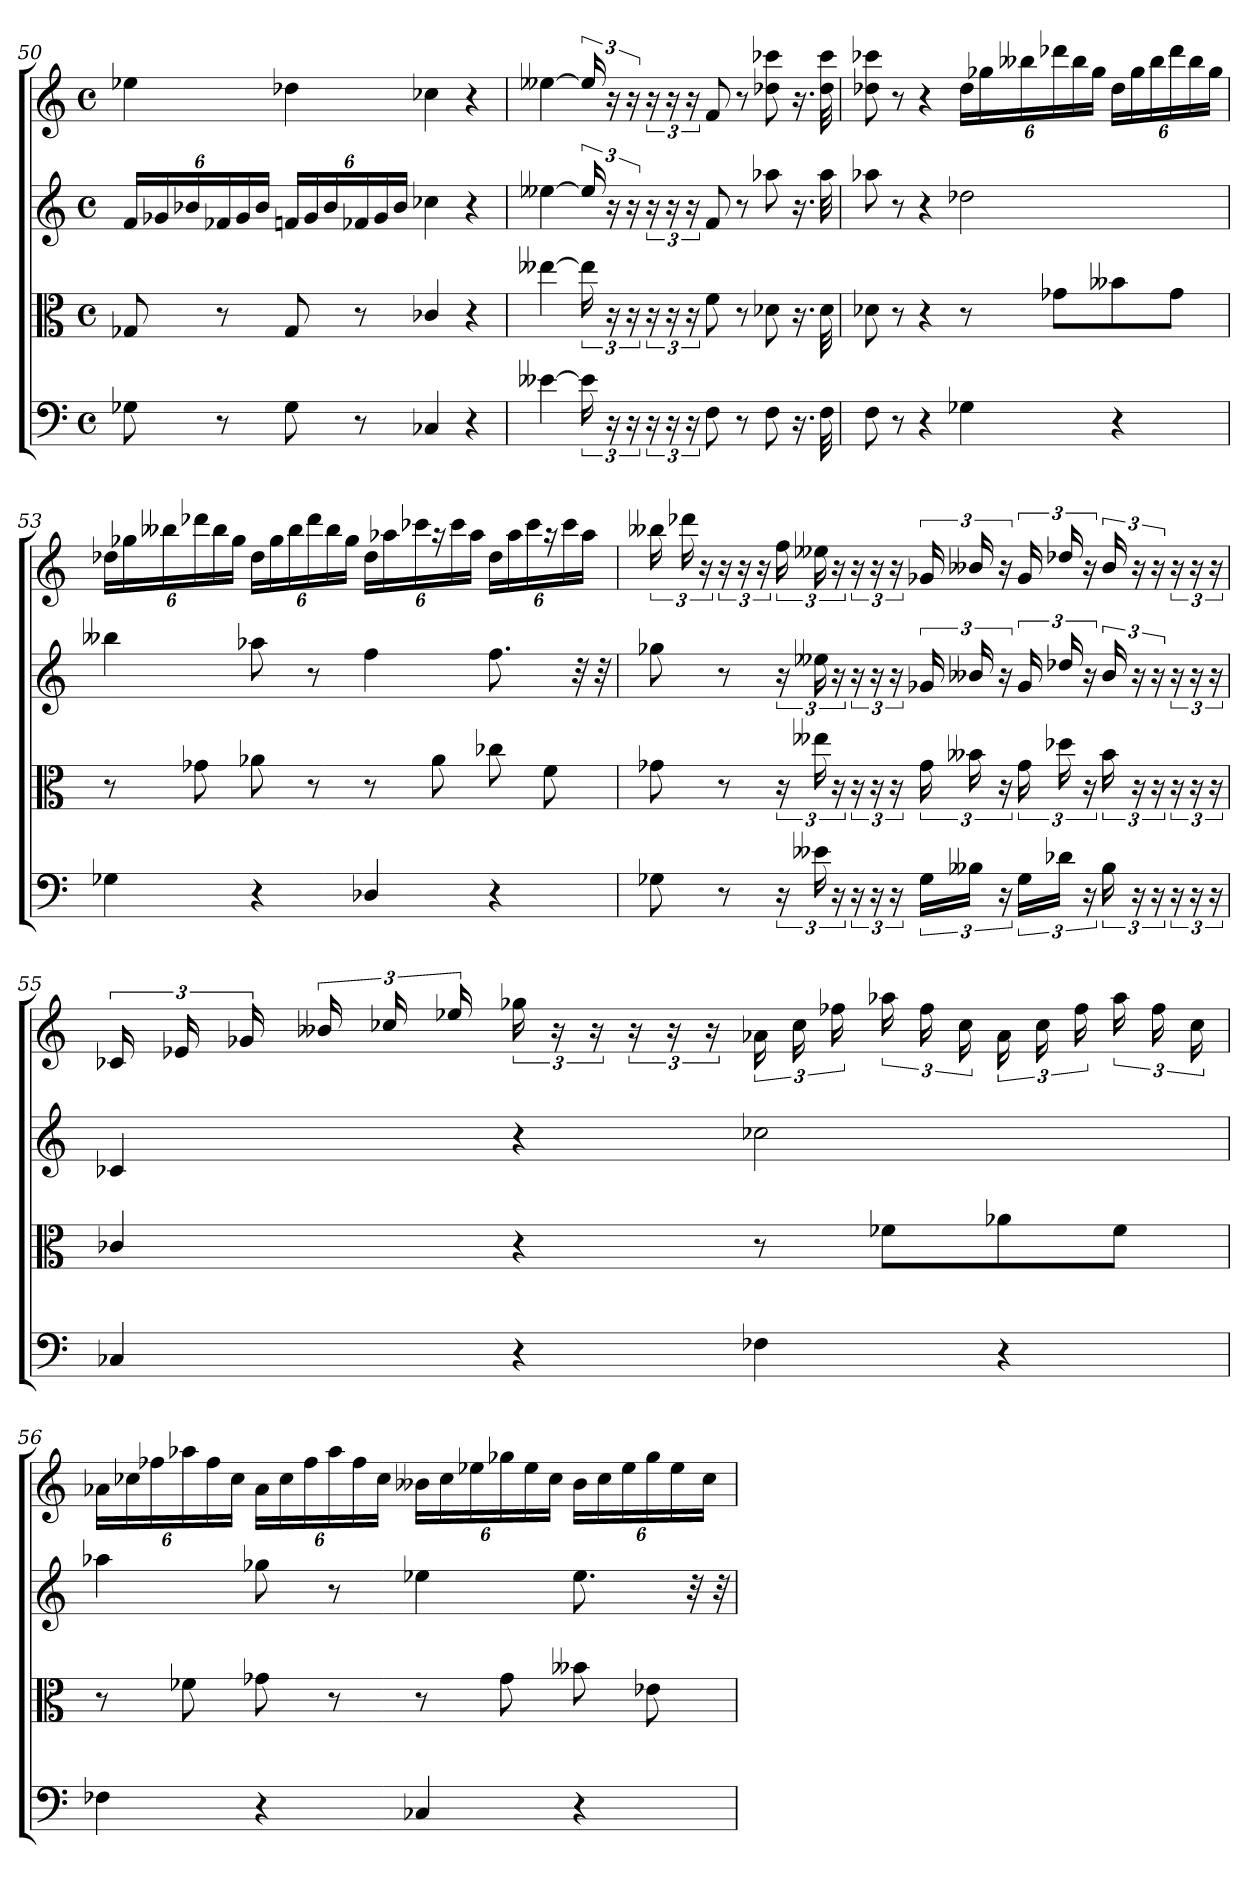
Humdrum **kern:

**kern	**kern	**kern	**kern
*part4	*part3	*part2	*part1
*staff4	*staff3	*staff2	*staff1
*clefF4	*clefC3	*clefG2	*clefG2
*k[]	*k[]	*k[]	*k[]
*M4/4	*M4/4	*M4/4	*M4/4
*met(c)	*met(c)	*met(c)	*met(c)
=50	=50	=50	=50
8G-X\	8G-X/	24f/LL	4ee-X\
.	.	24g-X/	.
.	.	24b-X/	.
8r	8r	24f-X/	.
.	.	24g-/	.
.	.	24b-/JJ	.
8G-\	8G-/	24fn/LL	4dd-X\
.	.	24g-/	.
.	.	24b-/	.
8r	8r	24f-X/	.
.	.	24g-/	.
.	.	24b-/JJ	.
4C-X/	4c-X/	4cc-X\	4cc-X\
4r	4r	4r	4r
=51	=51	=51	=51
[4e--X\	[4ee--X\	[4ee--X\	[4ee--X\
24e--\]	24ee--\]	24ee--/]	24ee--/]
24r	24r	24r	24r
24r	24r	24r	24r
24r	24r	24r	24r
24r	24r	24r	24r
24r	24r	24r	24r
8F\	8f\	8f/	8f/
8r	8r	8r	8r
8F\	8d-X\	8aa-X\	8dd-X\ 8ccc-X\
16.r	16.r	16.r	16.r
32F\	32d-\	32aa-\	32dd-\ 32ccc-\
=52	=52	=52	=52
8F\	8d-X\	8aa-X\	8dd-X\ 8ccc-X\
8r	8r	8r	8r
4r	4r	4r	4r
4G-X\	8r	2dd-X\	24dd-\LL
.	.	.	24gg-X\
.	.	.	24bb--X\
.	8g-X\L	.	24ddd-X\
.	.	.	24bb--\
.	.	.	24gg-\JJ
4r	8b--X\	.	24dd-\LL
.	.	.	24gg-\
.	.	.	24bb--\
.	8g-\J	.	24ddd-\
.	.	.	24bb--\
.	.	.	24gg-\JJ
=53	=53	=53	=53
4G-X\	8r	4bb--X\	24dd-X\LL
.	.	.	24gg-X\
.	.	.	24bb--X\
.	8g-X\	.	24ddd-X\
.	.	.	24bb--\
.	.	.	24gg-\JJ
4r	8a-X\	8aa-X\	24dd-\LL
.	.	.	24gg-\
.	.	.	24bb--\
.	8r	8r	24ddd-\
.	.	.	24bb--\
.	.	.	24gg-\JJ
4D-X/	8r	4ff\	24dd-\LL
.	.	.	24aa-X\
.	.	.	24ccc-X\
.	8a-\	.	24r
.	.	.	24ccc-\
.	.	.	24aa-\JJ
4r	8cc-X\	8.ff\	24dd-\LL
.	.	.	24aa-\
.	.	.	24ccc-\
.	8f\	.	24r
.	.	.	24ccc-\
.	.	32r	.
.	.	.	24aa-\JJ
.	.	32r	.
=54	=54	=54	=54
8G-X\	8g-X\	8gg-X\	24bb--X\
.	.	.	24ddd-X\
.	.	.	24r
8r	8r	8r	24r
.	.	.	24r
.	.	.	24r
24r	24r	24r	24ff\
24e--X\	24ee--X\	24ee--X\	24ee--X\
24r	24r	24r	24r
24r	24r	24r	24r
24r	24r	24r	24r
24r	24r	24r	24r
24G-\LL	24g-\	24g-X/	24g-X/
24B--X\JJ	24b--X\	24b--X/	24b--X/
24r	24r	24r	24r
24G-\LL	24g-\	24g-/	24g-/
24d-X\JJ	24dd-X\	24dd-X/	24dd-X/
24r	24r	24r	24r
24B--\	24b--\	24b--/	24b--/
24r	24r	24r	24r
24r	24r	24r	24r
24r	24r	24r	24r
24r	24r	24r	24r
24r	24r	24r	24r
=55	=55	=55	=55
4C-X/	4c-X/	4c-X/	24c-X/
.	.	.	24e-X/
.	.	.	24g-X/
.	.	.	24b--X/
.	.	.	24cc-X/
.	.	.	24ee-X/
4r	4r	4r	24gg-X\
.	.	.	24r
.	.	.	24r
.	.	.	24r
.	.	.	24r
.	.	.	24r
4F-X\	8r	2cc-X\	24a-X\
.	.	.	24cc-\
.	.	.	24ff-X\
.	8f-X\L	.	24aa-X\
.	.	.	24ff-\
.	.	.	24cc-\
4r	8a-X\	.	24a-\
.	.	.	24cc-\
.	.	.	24ff-\
.	8f-\J	.	24aa-\
.	.	.	24ff-\
.	.	.	24cc-\
=56	=56	=56	=56
4F-X\	8r	4aa-X\	24a-X\LL
.	.	.	24cc-X\
.	.	.	24ff-X\
.	8f-X\	.	24aa-X\
.	.	.	24ff-\
.	.	.	24cc-\JJ
4r	8g-X\	8gg-X\	24a-\LL
.	.	.	24cc-\
.	.	.	24ff-\
.	8r	8r	24aa-\
.	.	.	24ff-\
.	.	.	24cc-\JJ
4C-X/	8r	4ee-X\	24b--X\LL
.	.	.	24cc-\
.	.	.	24ee-X\
.	8g-\	.	24gg-X\
.	.	.	24ee-\
.	.	.	24cc-\JJ
4r	8b--X\	8.ee-\	24b--\LL
.	.	.	24cc-\
.	.	.	24ee-\
.	8e-X\	.	24gg-\
.	.	.	24ee-\
.	.	32r	.
.	.	.	24cc-\JJ
.	.	32r	.
=	=	=	=
*-	*-	*-	*-
